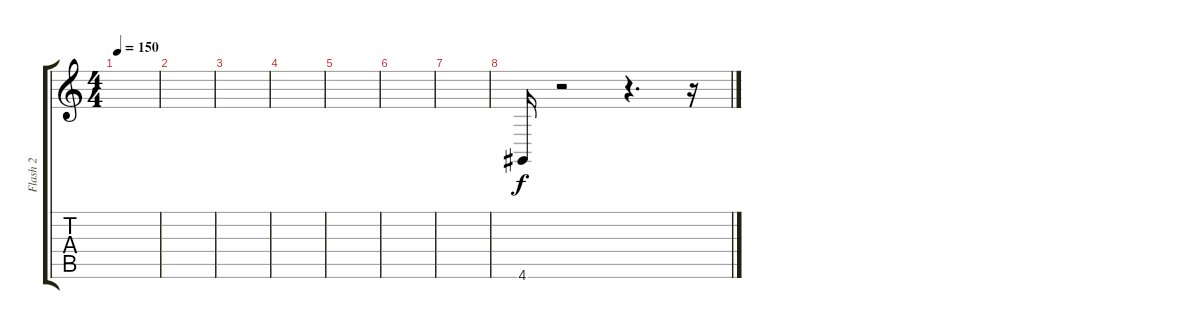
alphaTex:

\track ("Flash 2" "Flash 2") {instrument harmonica}
\staff {score tabs}
\tuning (E4 B3 G3 D3 A2 E2) {hide}
\ts (4 4)
\tempo 150
\clef g2
\ks c
|
|
|
|
|
|
|
4.6.16 r.2 r.4{d} r.16
